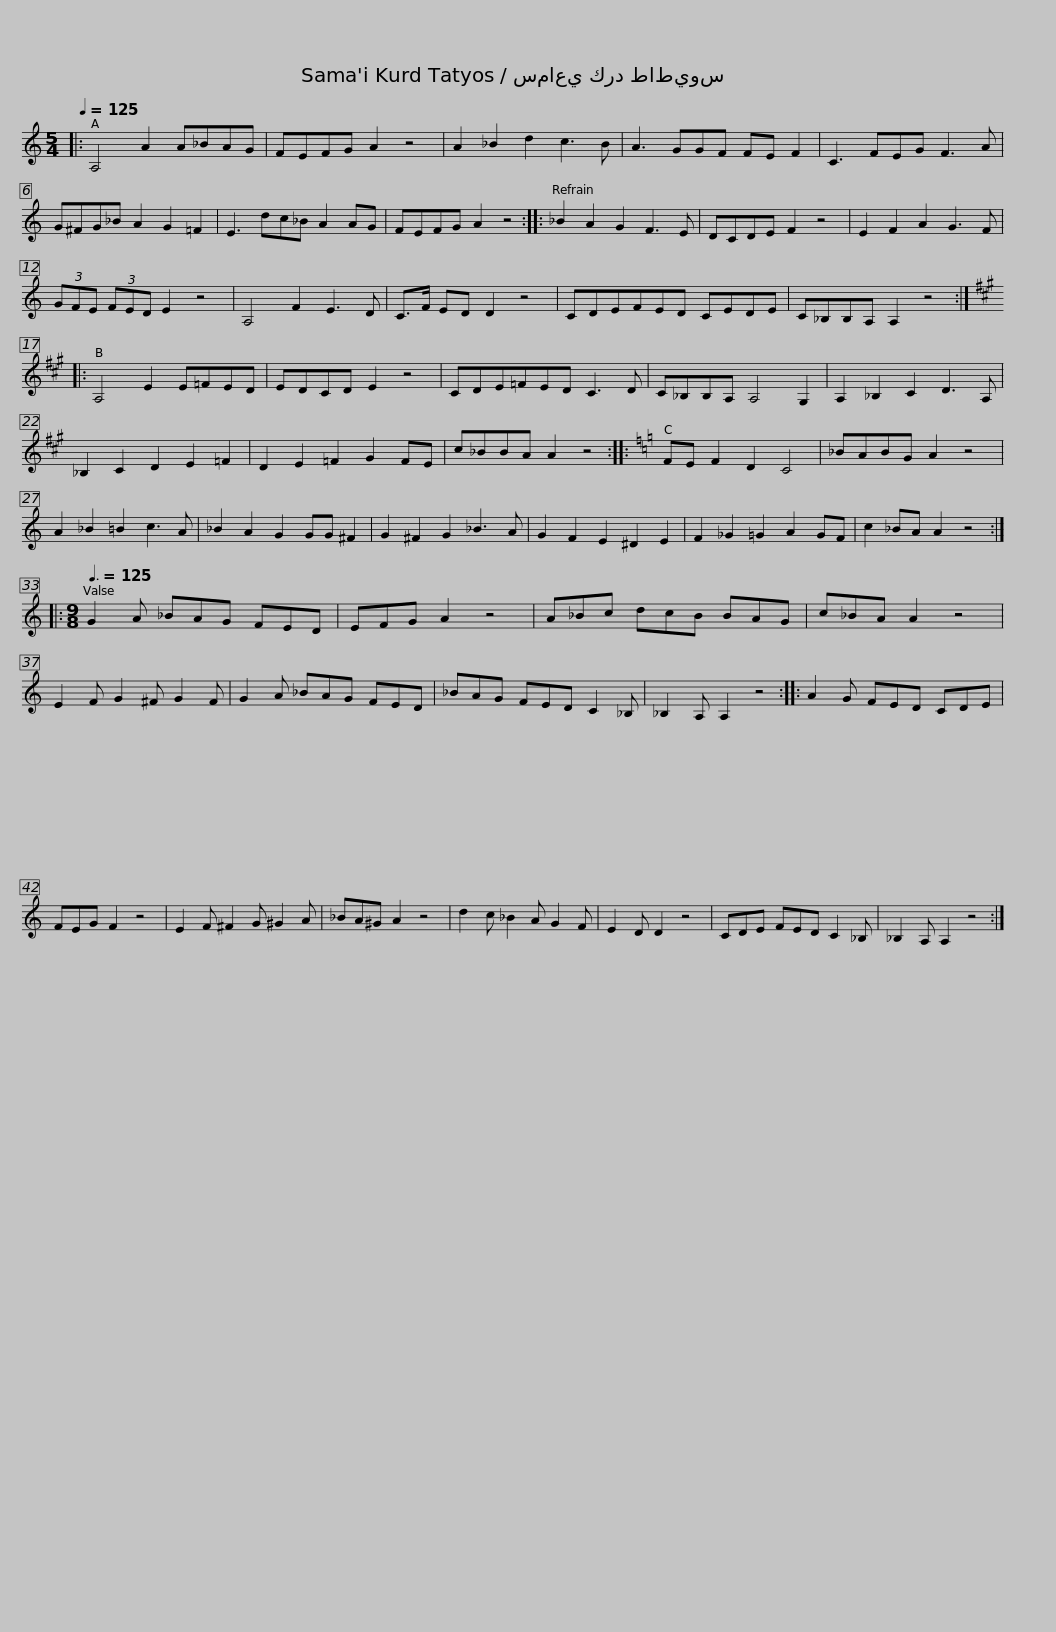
X:1
L:1/8
Q:1/4=125
M:5/4
I:linebreak $
K:C
V:1 treble
V:1
|: A,4 A2 A_BAG | FEFG A2 z4 | A2 _B2 d2 c3 B | A3 GGF FE F2 |$ C3 FEG F3 A | %5
 G^FG_B A2 G2 =F2 | E3 dc_B A2 AG | FEFG A2 z4 ::$ _B2 A2 G2 F3 E | DCDE F2 z4 | %10
 E2 F2 A2 G3 F | (3GFE (3FED E2 z4 | A,4 F2 E3 D |$ C>F ED D2 z4 | CDEFED CEDE | %15
 C_B,B,A, A,2 z4 ::$[K:A] A,4 E2 E=FED | EDCD E2 z4 | CDE=FED C3 D | C_B,B,A, A,4 G,2 |$ %20
 A,2 _B,2 C2 D3 A, | _B,2 C2 D2 E2 =F2 | D2 E2 =F2 G2 FE | c_BBA A2 z4 ::$[K:C] FE F2 D2 C4 | %25
 _BABG A2 z4 | A2 _B2 =B2 c3 A | _B2 A2 G2 GG ^F2 |$ G2 ^F2 G2 _B3 A | G2 F2 E2 ^D2 E2 | %30
 F2 _G2 =G2 A2 GF | c2 _BA A2 z4 ::$[M:9/8][Q:3/8=125] G2 A _BAG FED | EFG A2 z4 | A_Bc dcB BAG | %35
 c_BA A2 z4 |$ E2 F G2 ^F G2 F | G2 A _BAG FED | _BAG FED C2 _B, | _B,2 A, A,2 z4 ::$ %40
 A2 G FED CDE | FEG F2 z4 | E2 F ^F2 G ^G2 A | _BA^G A2 z4 |$ d2 c _B2 A G2 F | %45
 E2 D D2 z4 | CDE FED C2 _B, | _B,2 A, A,2 z4 :| %48
